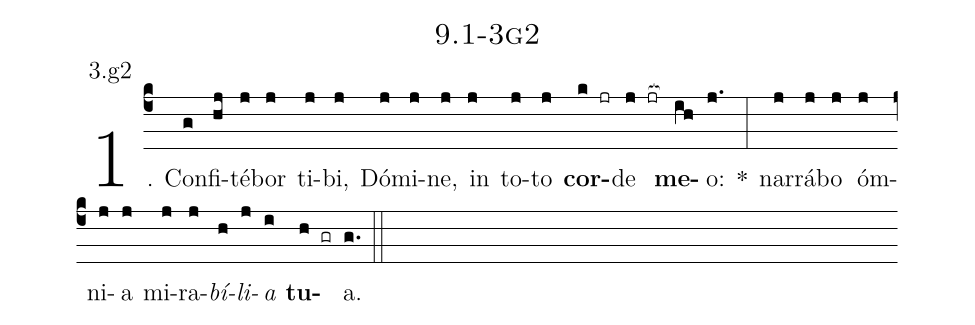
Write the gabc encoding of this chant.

name: 9.1-3g2;
annotation: 3.g2;
%%
(c4)1. Con(g)fi(hj)té(j)bor(j) ti(j)bi,(j) Dó(j)mi(j)ne,(j) in(j) to(j)to(j) <b>cor</b>(k jr)de(j jr[ocb:1{]) <b>me</b>(ih[ocb:0}])o:(j.) *(:) nar(j)rá(j)bo(j) óm(j)ni(j)a(j) mi(j)ra(j)<i>bí</i>(h)<i>li</i>(j)<i>a</i>(i) <b>tu</b>(h gr)a.(g.) (::)
